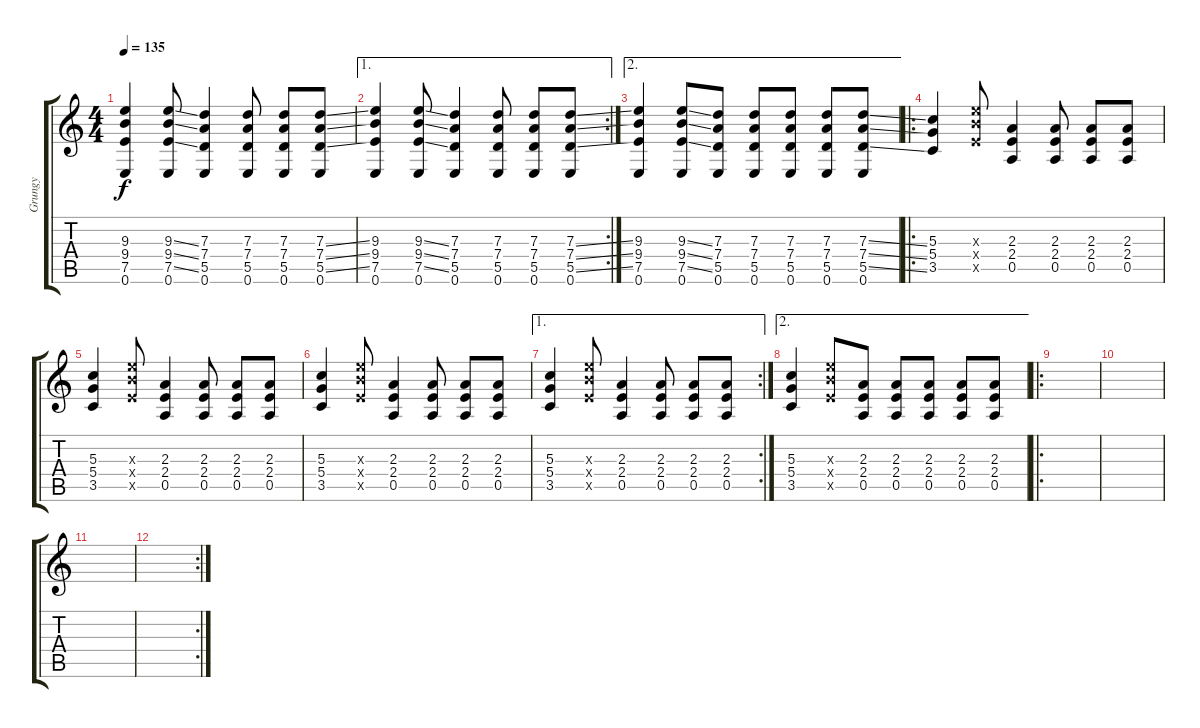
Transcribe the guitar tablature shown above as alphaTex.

\track ("Grungy" "Grungy") {instrument distortionguitar}
\staff {score tabs}
\tuning (E4 B3 G3 D3 A2 E2) {hide}
\ts (4 4)
\tempo 135
\clef g2
\ks c
(9.3 9.4 7.5 0.6).4{dy f} (9.3{ss} 9.4{ss} 7.5{ss} 0.6).8 (7.3 7.4 5.5 0.6).4 (7.3 7.4 5.5 0.6).8 (7.3 7.4 5.5 0.6).8 (7.3{ss} 7.4{ss} 5.5{ss} 0.6).8 |
\ae 1
\rc 2
(9.3 9.4 7.5 0.6).4 (9.3{ss} 9.4{ss} 7.5{ss} 0.6).8 (7.3 7.4 5.5 0.6).4 (7.3 7.4 5.5 0.6).8 (7.3 7.4 5.5 0.6).8 (7.3{ss} 7.4{ss} 5.5{ss} 0.6).8 |
\ae 2
(9.3 9.4 7.5 0.6).4 (9.3{ss} 9.4{ss} 7.5{ss} 0.6).8 (7.3 7.4 5.5 0.6).8 (7.3 7.4 5.5 0.6).8 (7.3 7.4 5.5 0.6).8 (7.3 7.4 5.5 0.6).8 (7.3{ss} 7.4{ss} 5.5{ss} 0.6).8 |
\ro
(5.3 5.4 3.5).4 (9.3{x} 9.4{x} 7.5{x}).8 (2.3 2.4 0.5).4 (2.3 2.4 0.5).8 (2.3 2.4 0.5).8 (2.3 2.4 0.5).8 |
(5.3 5.4 3.5).4 (9.3{x} 9.4{x} 7.5{x}).8 (2.3 2.4 0.5).4 (2.3 2.4 0.5).8 (2.3 2.4 0.5).8 (2.3 2.4 0.5).8 |
(5.3 5.4 3.5).4 (9.3{x} 9.4{x} 7.5{x}).8 (2.3 2.4 0.5).4 (2.3 2.4 0.5).8 (2.3 2.4 0.5).8 (2.3 2.4 0.5).8 |
\ae 1
\rc 2
(5.3 5.4 3.5).4 (9.3{x} 9.4{x} 7.5{x}).8 (2.3 2.4 0.5).4 (2.3 2.4 0.5).8 (2.3 2.4 0.5).8 (2.3 2.4 0.5).8 |
\ae 2
(5.3 5.4 3.5).4 (9.3{x} 9.4{x} 7.5{x}).8 (2.3 2.4 0.5).8 (2.3 2.4 0.5).8 (2.3 2.4 0.5).8 (2.3 2.4 0.5).8 (2.3 2.4 0.5).8 |
\ro
|
|
|
\rc 2
